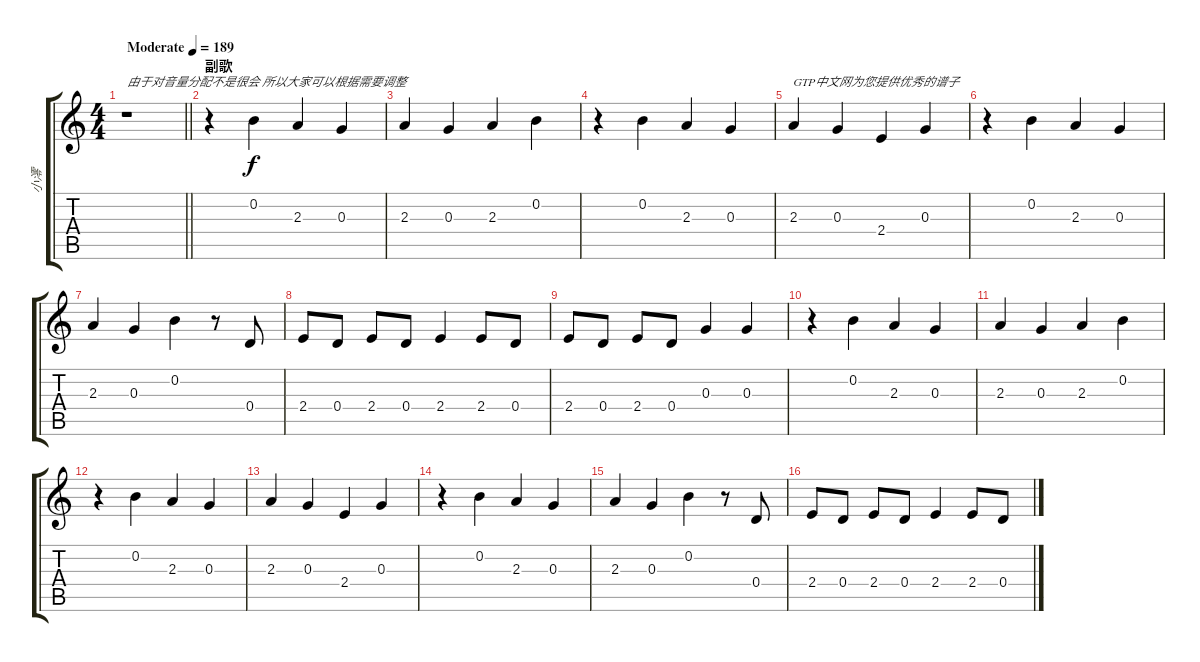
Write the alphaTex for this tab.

\track ("小澪" "小澪") {instrument guitarharmonics}
\staff {score tabs}
\tuning (E4 B3 G3 D3 A2 E2) {hide}
\ts (4 4)
\tempo (189 "Moderate")
\clef g2
\barLineRight lightlight
\ks c
r.1{txt "由于对音量分配不是很会 所以大家可以根据需要调整" dy f instrument guitarharmonics} |
\section ("" "副歌")
r.4 0.2.4 2.3.4 0.3.4 |
2.3.4 0.3.4 2.3.4 0.2.4 |
r.4 0.2.4 2.3.4 0.3.4 |
2.3.4{txt "GTP中文网为您提供优秀的谱子"} 0.3.4 2.4.4 0.3.4 |
r.4 0.2.4 2.3.4 0.3.4 |
2.3.4 0.3.4 0.2.4 r.8 0.4.8 |
2.4.8 0.4.8 2.4.8 0.4.8 2.4.4 2.4.8 0.4.8 |
2.4.8 0.4.8 2.4.8 0.4.8 0.3.4 0.3.4 |
r.4 0.2.4 2.3.4 0.3.4 |
2.3.4 0.3.4 2.3.4 0.2.4 |
r.4 0.2.4 2.3.4 0.3.4 |
2.3.4 0.3.4 2.4.4 0.3.4 |
r.4 0.2.4 2.3.4 0.3.4 |
2.3.4 0.3.4 0.2.4 r.8 0.4.8 |
2.4.8 0.4.8 2.4.8 0.4.8 2.4.4 2.4.8 0.4.8
